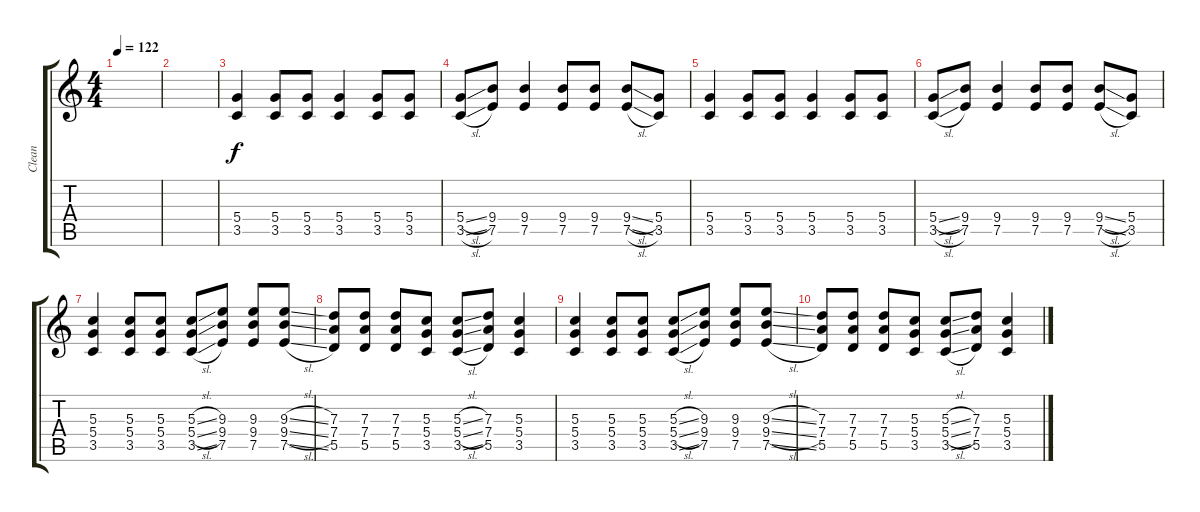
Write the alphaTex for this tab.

\track ("Clean" "Clean") {instrument electricguitarclean}
\staff {score tabs}
\tuning (E4 B3 G3 D3 A2 E2) {hide}
\ts (4 4)
\tempo 122
\clef g2
\ks c
|
|
(5.4 3.5).4 (5.4 3.5).8 (5.4 3.5).8 (5.4 3.5).4 (5.4 3.5).8 (5.4 3.5).8 |
(5.4{sl} 3.5{sl}).8 (9.4 7.5).8 (9.4 7.5).4 (9.4 7.5).8 (9.4 7.5).8 (9.4{sl} 7.5{sl}).8 (5.4 3.5).8 |
(5.4 3.5).4 (5.4 3.5).8 (5.4 3.5).8 (5.4 3.5).4 (5.4 3.5).8 (5.4 3.5).8 |
(5.4{sl} 3.5{sl}).8 (9.4 7.5).8 (9.4 7.5).4 (9.4 7.5).8 (9.4 7.5).8 (9.4{sl} 7.5{sl}).8 (5.4 3.5).8 |
(5.3 5.4 3.5).4 (5.3 5.4 3.5).8 (5.3 5.4 3.5).8 (5.3{sl} 5.4{sl} 3.5{sl}).8 (9.3 9.4 7.5).8 (9.3 9.4 7.5).8 (9.3{sl} 9.4{sl} 7.5{sl}).8 |
(7.3 7.4 5.5).8 (7.3 7.4 5.5).8 (7.3 7.4 5.5).8 (5.3 5.4 3.5).8 (5.3{sl} 5.4{sl} 3.5{sl}).8 (7.3 7.4 5.5).8 (5.3 5.4 3.5).4 |
(5.3 5.4 3.5).4 (5.3 5.4 3.5).8 (5.3 5.4 3.5).8 (5.3{sl} 5.4{sl} 3.5{sl}).8 (9.3 9.4 7.5).8 (9.3 9.4 7.5).8 (9.3{sl} 9.4{sl} 7.5{sl}).8 |
(7.3 7.4 5.5).8 (7.3 7.4 5.5).8 (7.3 7.4 5.5).8 (5.3 5.4 3.5).8 (5.3{sl} 5.4{sl} 3.5{sl}).8 (7.3 7.4 5.5).8 (5.3 5.4 3.5).4
